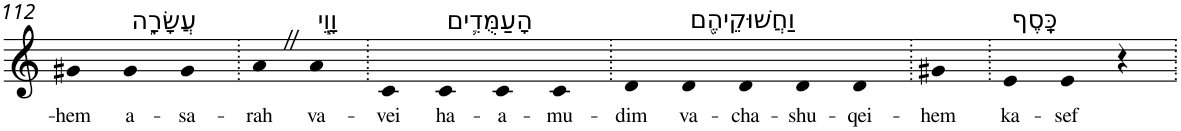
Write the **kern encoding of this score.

**kern	**text
*part1	*part1
*staff1	*staff1
*I"Piano	*
*I'Pno	*
!!LO:PB:g=z
*clefG2	*
*k[]	*
=112	=112
!	!LO:LY:b
4g#X	-hem
!LO:TX:a:t=עֲשָׂרָ֑ה	!
!	!LO:LY:b
4g#	a-
!	!LO:LY:b
4g#	-sa-
=113.	=113.
!	!LO:LY:b
4aZ	-rah
!LO:TX:a:t=וָוֵ֧י	!
!	!LO:LY:b
4a	va-
=114.	=114.
!	!LO:LY:b
4c	-vei
!LO:TX:a:t=הָעַמֻּדִ֛ים	!
!	!LO:LY:b
4c	ha-
!	!LO:LY:b
4c	-a-
!	!LO:LY:b
4c	-mu-
=115.	=115.
!	!LO:LY:b
4d	-dim
!LO:TX:a:t=וַחֲשׁוּקֵיהֶ֖ם	!
!	!LO:LY:b
4d	va-
!	!LO:LY:b
4d	-cha-
!	!LO:LY:b
4d	-shu-
!	!LO:LY:b
4d	-qei-
=116.	=116.
!	!LO:LY:b
4g#X	-hem
=117.	=117.
!LO:TX:a:t=כָּֽסֶף	!
!	!LO:LY:b
4e	ka-
!	!LO:LY:b
4e	-sef
4r	.
=.	=.
*-	*-
